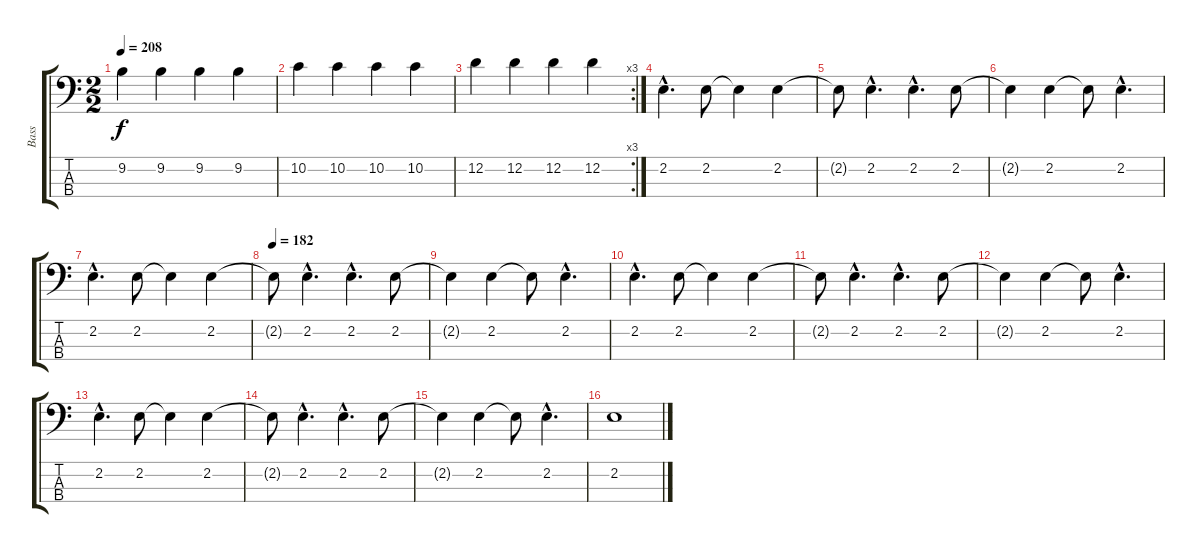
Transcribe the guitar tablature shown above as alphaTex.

\track ("Bass" "Bass") {instrument electricbassfinger}
\staff {score tabs}
\tuning (G2 D2 A1 E1) {hide}
\ts (2 2)
\tempo 208
\clef f4
\ks c
9.2.4{dy f} 9.2.4 9.2.4 9.2.4 |
10.2.4 10.2.4 10.2.4 10.2.4 |
\rc 3
12.2.4 12.2.4 12.2.4 12.2.4 |
2.2{hac}.4{d} 2.2.8 2.2{t}.4 2.2.4 |
2.2{t}.8 2.2{hac}.4{d} 2.2{hac}.4{d} 2.2.8 |
2.2{t}.4 2.2.4 2.2{t}.8 2.2{hac}.4{d} |
2.2{hac}.4{d} 2.2.8 2.2{t}.4 2.2.4 |
\tempo 182
2.2{t}.8 2.2{hac}.4{d} 2.2{hac}.4{d} 2.2.8 |
2.2{t}.4 2.2.4 2.2{t}.8 2.2{hac}.4{d} |
2.2{hac}.4{d} 2.2.8 2.2{t}.4 2.2.4 |
2.2{t}.8 2.2{hac}.4{d} 2.2{hac}.4{d} 2.2.8 |
2.2{t}.4 2.2.4 2.2{t}.8 2.2{hac}.4{d} |
2.2{hac}.4{d} 2.2.8 2.2{t}.4 2.2.4 |
2.2{t}.8 2.2{hac}.4{d} 2.2{hac}.4{d} 2.2.8 |
2.2{t}.4 2.2.4 2.2{t}.8 2.2{hac}.4{d} |
2.2.1
